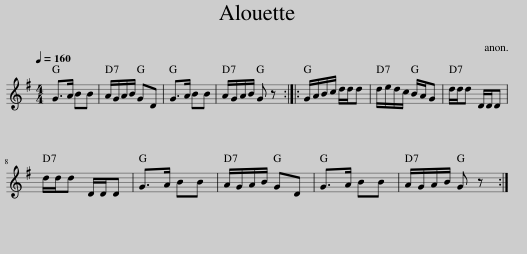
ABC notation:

X:1
L:1/8
Q:1/4=160
M:4/4
I:linebreak $
K:G
V:1 treble
V:1
 G>A BB | A/G/A/B/ GD | G>A BB | A/G/A/B/ G z :: G/A/B/c/ d/d/d | %5
 d/e/d/c/ B/A/G | d/d/d D/D/D |$ d/d/d D/D/D | G>A BB | A/G/A/B/ GD | %10
 G>A BB | A/G/A/B/ G z :| %12
